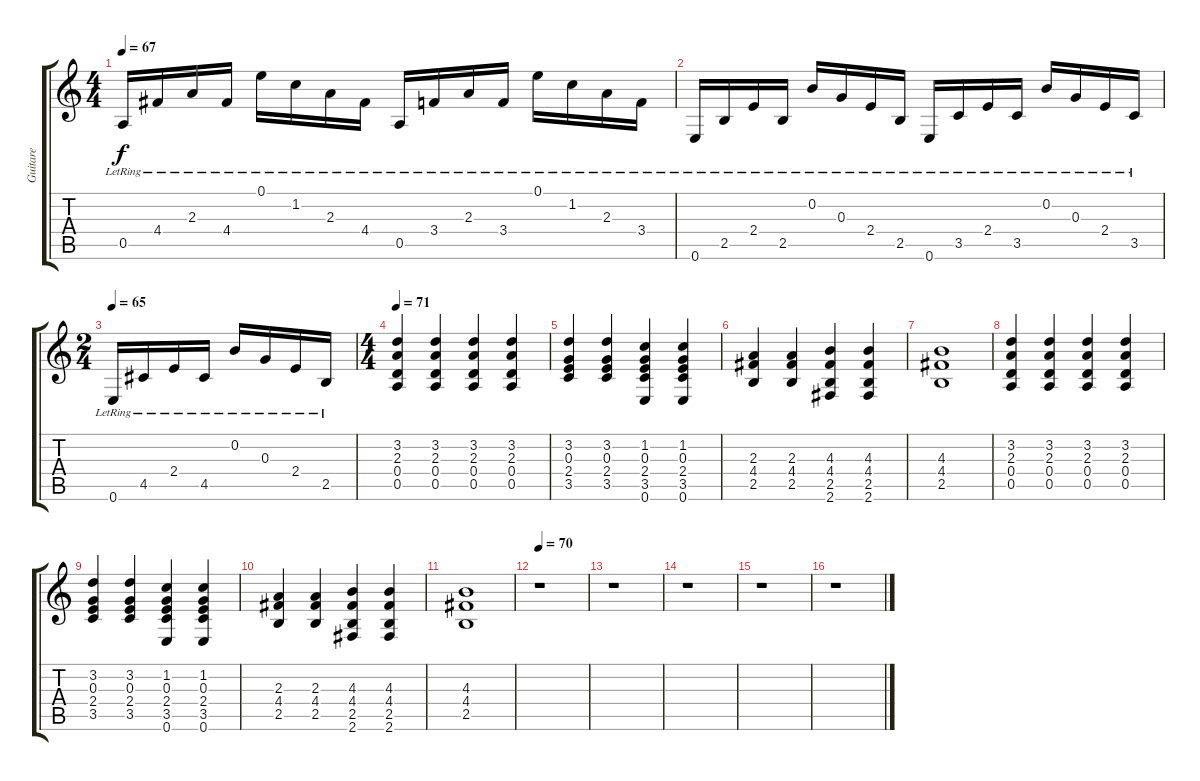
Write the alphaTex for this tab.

\track ("Guitare" "Guitare") {instrument acousticguitarsteel}
\staff {score tabs}
\tuning (E4 B3 G3 D3 A2 E2) {hide}
\ts (4 4)
\tempo 67
\clef g2
\ks c
0.5{lr}.16{dy f} 4.4{lr}.16 2.3{lr}.16 4.4{lr}.16 0.1{lr}.16 1.2{lr}.16 2.3{lr}.16 4.4{lr}.16 0.5{lr}.16 3.4{lr}.16 2.3{lr}.16 3.4{lr}.16 0.1{lr}.16 1.2{lr}.16 2.3{lr}.16 3.4{lr}.16 |
0.6{lr}.16{volume 10 balance 8} 2.5{lr}.16 2.4{lr}.16 2.5{lr}.16 0.2{lr}.16 0.3{lr}.16 2.4{lr}.16 2.5{lr}.16 0.6{lr}.16 3.5{lr}.16 2.4{lr}.16 3.5{lr}.16 0.2{lr}.16 0.3{lr}.16 2.4{lr}.16 3.5{lr}.16 |
\ts (2 4)
\tempo 65
0.6{lr}.16 4.5{lr}.16 2.4{lr}.16 4.5{lr}.16 0.2{lr}.16 0.3{lr}.16 2.4{lr}.16 2.5{lr}.16 |
\ts (4 4)
\tempo 68
\tempo 71
(3.2 2.3 0.4 0.5).4{volume 10} (3.2 2.3 0.4 0.5).4 (3.2 2.3 0.4 0.5).4 (3.2 2.3 0.4 0.5).4 |
(3.2 0.3 2.4 3.5).4 (3.2 0.3 2.4 3.5).4 (1.2 0.3 2.4 3.5 0.6).4 (1.2 0.3 2.4 3.5 0.6).4 |
(2.3 4.4 2.5).4 (2.3 4.4 2.5).4 (4.3 4.4 2.5 2.6).4 (4.3 4.4 2.5 2.6).4 |
(4.3 4.4 2.5).1 |
(3.2 2.3 0.4 0.5).4 (3.2 2.3 0.4 0.5).4 (3.2 2.3 0.4 0.5).4 (3.2 2.3 0.4 0.5).4 |
(3.2 0.3 2.4 3.5).4 (3.2 0.3 2.4 3.5).4 (1.2 0.3 2.4 3.5 0.6).4 (1.2 0.3 2.4 3.5 0.6).4 |
(2.3 4.4 2.5).4 (2.3 4.4 2.5).4 (4.3 4.4 2.5 2.6).4 (4.3 4.4 2.5 2.6).4 |
(4.3 4.4 2.5).1 |
\tempo 70
r.1 |
r.1 |
r.1 |
r.1 |
r.1
